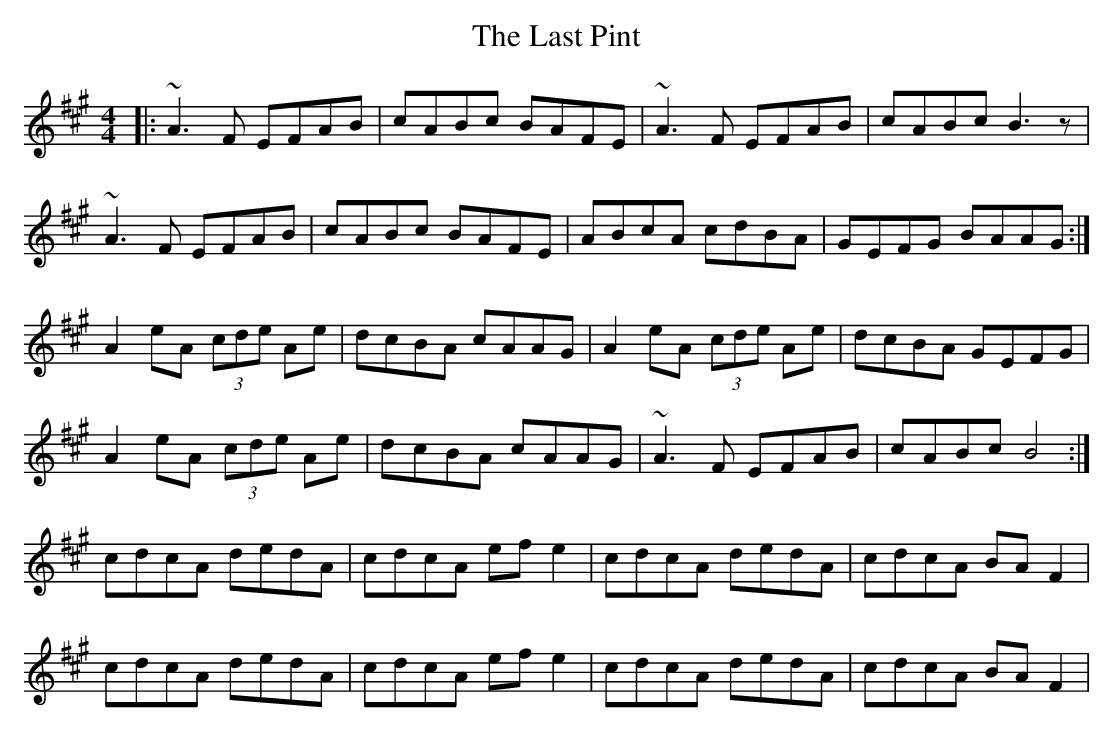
X:1
T: The Last Pint
M: 4/4
L: 1/8
K: Amaj
|:~A3F EFAB|cABc BAFE|~A3F EFAB|cABc B3z|
~A3F EFAB|cABc BAFE|ABcA cdBA|GEFG BAAG:|
A2 eA (3cde Ae|dcBA cAAG|A2 eA (3cde Ae|dcBA GEFG|
A2 eA (3cde Ae|dcBA cAAG|~A3F EFAB|cABc B4:|
cdcA dedA|cdcA efe2|cdcA dedA|cdcA BAF2|
cdcA dedA|cdcA efe2|cdcA dedA|cdcA BAF2|
